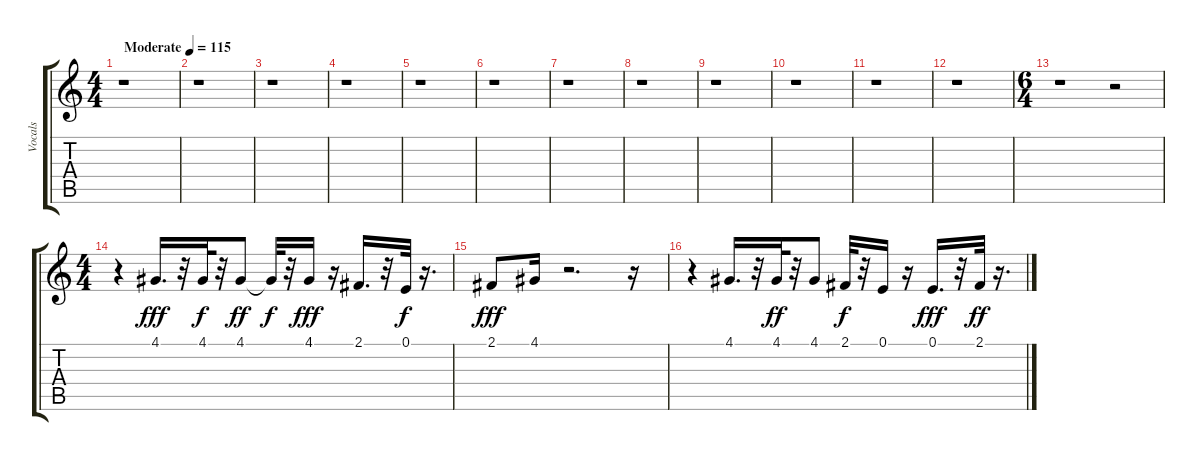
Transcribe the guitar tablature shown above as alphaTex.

\track ("Vocals" "Vocals") {instrument tenorsax}
\staff {score tabs}
\tuning (E4 B3 G3 D3 A2 E2) {hide}
\ts (4 4)
\tempo (115 "Moderate")
\clef g2
\ks c
r.1{dy fff instrument tenorsax} |
r.1 |
r.1 |
r.1 |
r.1 |
r.1 |
r.1 |
r.1 |
r.1 |
r.1 |
r.1 |
r.1 |
\ts (6 4)
r.1 r.2 |
\ts (4 4)
r.4 4.1.16{d} r.32 4.1.32{dy f} r.32 4.1.8{dy ff} 4.1{t}.32{dy f} r.32 4.1.16{dy fff} r.16 2.1.16{d} r.32 0.1.32{dy f} r.16{d} |
2.1.8{dy fff} 4.1.16 r.2{d} r.16 |
r.4 4.1.16{d} r.32 4.1.32{dy ff} r.32 4.1.8 2.1.32{dy f} r.32 0.1.16 r.16 0.1.16{d dy fff} r.32 2.1.32{dy ff} r.16{d}
